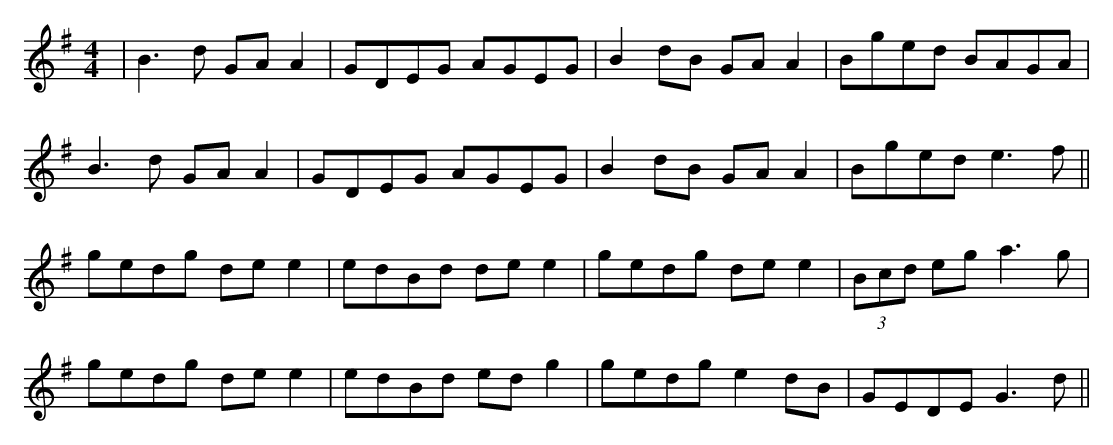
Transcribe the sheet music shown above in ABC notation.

X:1
M:4/4
K:G
|B3d GA A2|GDEG AGEG|B2dB GA A2|Bged BAGA|
B3d GA A2|GDEG AGEG|B2dB GA A2|Bged e3f||
gedg de e2|edBd de e2|gedg de e2|(3Bcd eg a3g|
gedg de e2|edBd ed g2|gedg e2dB|GEDE G3d||
